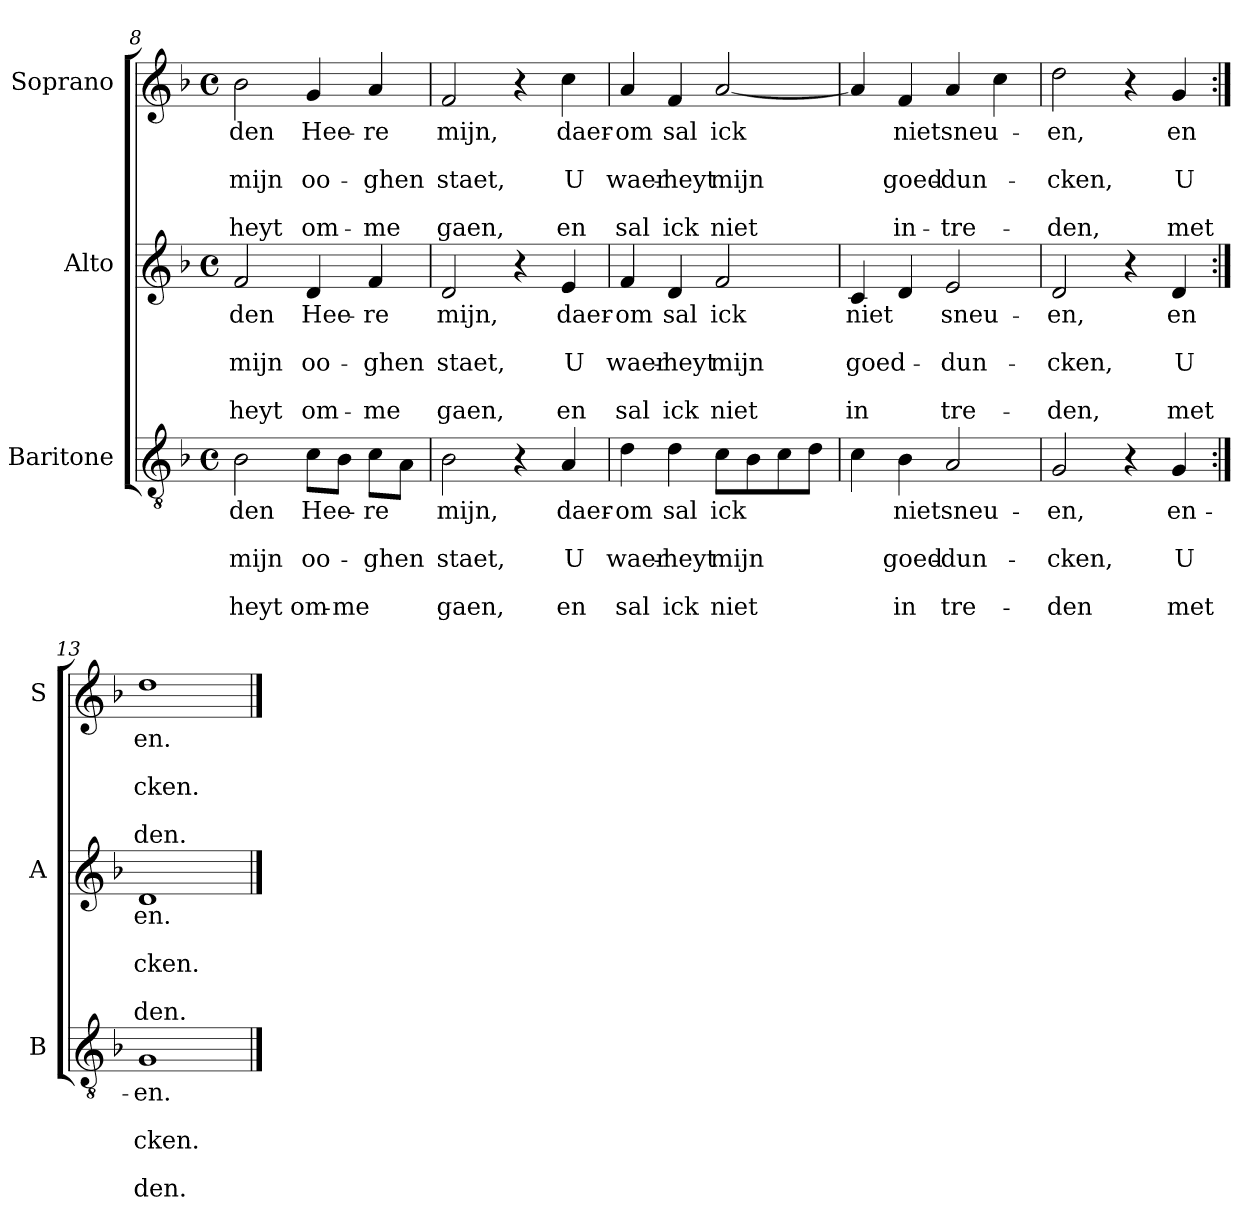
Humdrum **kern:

**kern	**text	**text	**text	**text	**text	**kern	**text	**text	**text	**text	**text	**kern	**text	**text	**text	**text	**text
*part3	*part3	*part3	*part3	*part3	*part3	*part2	*part2	*part2	*part2	*part2	*part2	*part1	*part1	*part1	*part1	*part1	*part1
*staff3	*staff3	*staff3	*staff3	*staff3	*staff3	*staff2	*staff2	*staff2	*staff2	*staff2	*staff2	*staff1	*staff1	*staff1	*staff1	*staff1	*staff1
*I"Baritone	*	*	*	*	*	*I"Alto	*	*	*	*	*	*I"Soprano	*	*	*	*	*
*I'B	*	*	*	*	*	*I'A	*	*	*	*	*	*I'S	*	*	*	*	*
*clefGv2	*	*	*	*	*	*clefG2	*	*	*	*	*	*clefG2	*	*	*	*	*
*k[b-]	*	*	*	*	*	*k[b-]	*	*	*	*	*	*k[b-]	*	*	*	*	*
*F:	*	*	*	*	*	*F:	*	*	*	*	*	*F:	*	*	*	*	*
*M4/4	*	*	*	*	*	*M4/4	*	*	*	*	*	*M4/4	*	*	*	*	*
*met(c)	*	*	*	*	*	*met(c)	*	*	*	*	*	*met(c)	*	*	*	*	*
=8	=8	=8	=8	=8	=8	=8	=8	=8	=8	=8	=8	=8	=8	=8	=8	=8	=8
!	!LO:LY:b	!	!LO:LY:b	!	!LO:LY:b	!	!LO:LY:b	!	!LO:LY:b	!	!LO:LY:b	!	!LO:LY:b	!	!LO:LY:b	!	!LO:LY:b
2B-\	den	.	mijn	.	-heyt	2f/	den	.	mijn	.	-heyt	2b-\	den	.	mijn	.	-heyt
!	!LO:LY:b	!	!LO:LY:b	!	!LO:LY:b	!	!LO:LY:b	!	!LO:LY:b	!	!LO:LY:b	!	!LO:LY:b	!	!LO:LY:b	!	!LO:LY:b
8c\L	Hee-	.	oo-	.	om-	4d/	Hee-	.	oo-	.	om-	4g/	Hee-	.	oo-	.	om-
!	!	!	!	!	!LO:LY:b	!	!	!	!	!	!	!	!	!	!	!	!
8B-\J	.	.	.	.	-me	.	.	.	.	.	.	.	.	.	.	.	.
!	!LO:LY:b	!	!LO:LY:b	!	!	!	!LO:LY:b	!	!LO:LY:b	!	!LO:LY:b	!	!LO:LY:b	!	!LO:LY:b	!	!LO:LY:b
8c\L	-re	.	-ghen	.	.	4f/	-re	.	-ghen	.	-me	4a/	-re	.	-ghen	.	-me
8A\J	.	.	.	.	.	.	.	.	.	.	.	.	.	.	.	.	.
=9	=9	=9	=9	=9	=9	=9	=9	=9	=9	=9	=9	=9	=9	=9	=9	=9	=9
!	!LO:LY:b	!	!LO:LY:b	!	!LO:LY:b	!	!LO:LY:b	!	!LO:LY:b	!	!LO:LY:b	!	!LO:LY:b	!	!LO:LY:b	!	!LO:LY:b
2B-\	mijn,	.	staet,	.	gaen,	2d/	mijn,	.	staet,	.	gaen,	2f/	mijn,	.	staet,	.	gaen,
4r	.	.	.	.	.	4r	.	.	.	.	.	4r	.	.	.	.	.
!	!LO:LY:b	!	!LO:LY:b	!	!LO:LY:b	!	!LO:LY:b	!	!LO:LY:b	!	!LO:LY:b	!	!LO:LY:b	!	!LO:LY:b	!	!LO:LY:b
4A/	daer-	.	U	.	en	4e/	daer-	.	U	.	en	4cc\	daer-	.	U	.	en
!!LO:PB:g=z
=10	=10	=10	=10	=10	=10	=10	=10	=10	=10	=10	=10	=10	=10	=10	=10	=10	=10
!	!LO:LY:b	!	!LO:LY:b	!	!LO:LY:b	!	!LO:LY:b	!	!LO:LY:b	!	!LO:LY:b	!	!LO:LY:b	!	!LO:LY:b	!	!LO:LY:b
4d\	-om	.	waer-	.	sal	4f/	-om	.	waer-	.	sal	4a/	-om	.	waer-	.	sal
!	!LO:LY:b	!	!LO:LY:b	!	!LO:LY:b	!	!LO:LY:b	!	!LO:LY:b	!	!LO:LY:b	!	!LO:LY:b	!	!LO:LY:b	!	!LO:LY:b
4d\	sal	.	-heyt	.	ick	4d/	sal	.	-heyt	.	ick	4f/	sal	.	-heyt	.	ick
!	!LO:LY:b	!	!LO:LY:b	!	!LO:LY:b	!	!LO:LY:b	!	!LO:LY:b	!	!LO:LY:b	!	!LO:LY:b	!	!LO:LY:b	!	!LO:LY:b
8c\L	ick	.	mijn	.	niet	2f/	ick	.	mijn	.	niet	[2a/	ick	.	mijn	.	niet
8B-\	.	.	.	.	.	.	.	.	.	.	.	.	.	.	.	.	.
8c\	.	.	.	.	.	.	.	.	.	.	.	.	.	.	.	.	.
8d\J	.	.	.	.	.	.	.	.	.	.	.	.	.	.	.	.	.
=11	=11	=11	=11	=11	=11	=11	=11	=11	=11	=11	=11	=11	=11	=11	=11	=11	=11
!	!	!	!	!	!	!	!LO:LY:b	!	!LO:LY:b	!	!LO:LY:b	!	!	!	!	!	!
4c\	.	.	.	.	.	4c/	niet	.	goed-	.	in	4a/]	.	.	.	.	.
!	!LO:LY:b	!	!LO:LY:b	!	!LO:LY:b	!	!	!	!	!	!	!	!LO:LY:b	!	!LO:LY:b	!	!LO:LY:b
4B-\	niet	.	goed-	.	in	4d/	.	.	.	.	.	4f/	niet	.	goed-	.	in-
!	!LO:LY:b	!	!LO:LY:b	!	!LO:LY:b	!	!LO:LY:b	!	!LO:LY:b	!	!LO:LY:b	!	!LO:LY:b	!	!LO:LY:b	!	!LO:LY:b
2A/	sneu-	.	-dun-	.	tre-	2e/	sneu-	.	-dun-	.	tre-	4a/	sneu-	.	-dun-	.	-tre-
.	.	.	.	.	.	.	.	.	.	.	.	4cc\	.	.	.	.	.
=12	=12	=12	=12	=12	=12	=12	=12	=12	=12	=12	=12	=12	=12	=12	=12	=12	=12
!	!LO:LY:b	!	!LO:LY:b	!	!LO:LY:b	!	!LO:LY:b	!	!LO:LY:b	!	!LO:LY:b	!	!LO:LY:b	!	!LO:LY:b	!	!LO:LY:b
2G/	-en,	.	-cken,	.	-den	2d/	-en,	.	-cken,	.	-den,	2dd\	-en,	.	-cken,	.	-den,
4r	.	.	.	.	.	4r	.	.	.	.	.	4r	.	.	.	.	.
!	!LO:LY:b	!	!LO:LY:b	!	!LO:LY:b	!	!LO:LY:b	!	!LO:LY:b	!	!LO:LY:b	!	!LO:LY:b	!	!LO:LY:b	!	!LO:LY:b
4G/	en-	.	U	.	met	4d/	en	.	U	.	met	4g/	en	.	U	.	met
=13:|!	=13:|!	=13:|!	=13:|!	=13:|!	=13:|!	=13:|!	=13:|!	=13:|!	=13:|!	=13:|!	=13:|!	=13:|!	=13:|!	=13:|!	=13:|!	=13:|!	=13:|!
!	!LO:LY:b	!	!LO:LY:b	!	!LO:LY:b	!	!LO:LY:b	!	!LO:LY:b	!	!LO:LY:b	!	!LO:LY:b	!	!LO:LY:b	!	!LO:LY:b
1G	-en.	.	cken.	.	den.	1d	en.	.	cken.	.	den.	1dd	en.	.	cken.	.	den.
==	==	==	==	==	==	==	==	==	==	==	==	==	==	==	==	==	==
*-	*-	*-	*-	*-	*-	*-	*-	*-	*-	*-	*-	*-	*-	*-	*-	*-	*-
